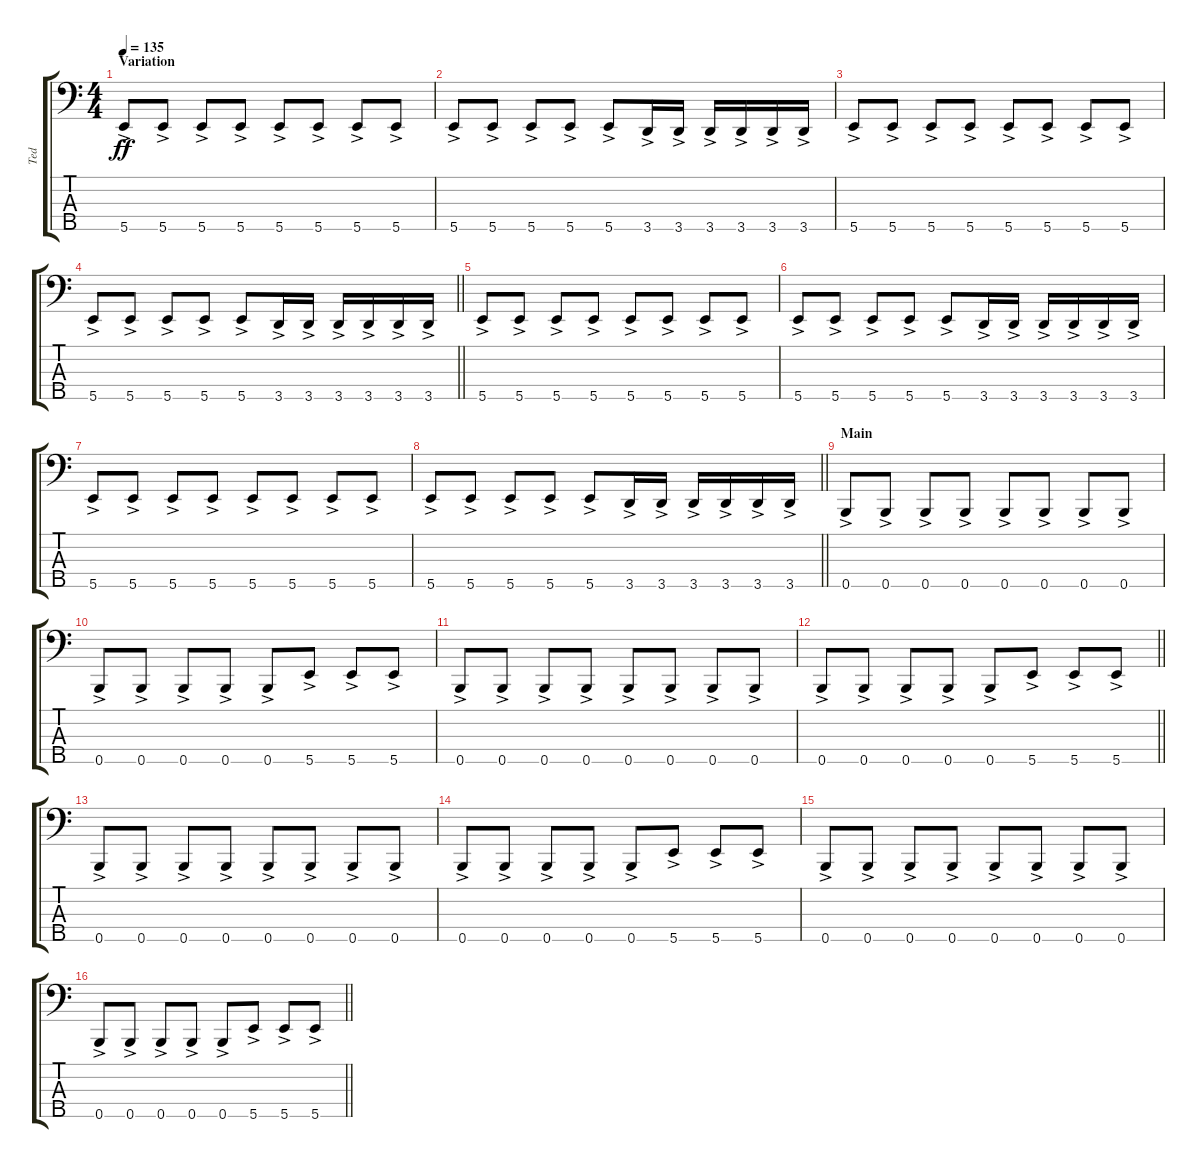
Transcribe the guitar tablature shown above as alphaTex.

\track ("Ted" "Ted") {instrument electricbassfinger}
\staff {score tabs}
\tuning (G2 D2 A1 E1 B0) {hide}
\ts (4 4)
\section ("" "Variation")
\tempo 135
\clef f4
\ks c
5.5{ac}.8{dy ff} 5.5{ac}.8 5.5{ac}.8 5.5{ac}.8 5.5{ac}.8 5.5{ac}.8 5.5{ac}.8 5.5{ac}.8 |
5.5{ac}.8 5.5{ac}.8 5.5{ac}.8 5.5{ac}.8 5.5{ac}.8 3.5{ac}.16 3.5{ac}.16 3.5{ac}.16 3.5{ac}.16 3.5{ac}.16 3.5{ac}.16 |
5.5{ac}.8 5.5{ac}.8 5.5{ac}.8 5.5{ac}.8 5.5{ac}.8 5.5{ac}.8 5.5{ac}.8 5.5{ac}.8 |
\barLineRight lightlight
5.5{ac}.8 5.5{ac}.8 5.5{ac}.8 5.5{ac}.8 5.5{ac}.8 3.5{ac}.16 3.5{ac}.16 3.5{ac}.16 3.5{ac}.16 3.5{ac}.16 3.5{ac}.16 |
\section ("" "")
5.5{ac}.8 5.5{ac}.8 5.5{ac}.8 5.5{ac}.8 5.5{ac}.8 5.5{ac}.8 5.5{ac}.8 5.5{ac}.8 |
5.5{ac}.8 5.5{ac}.8 5.5{ac}.8 5.5{ac}.8 5.5{ac}.8 3.5{ac}.16 3.5{ac}.16 3.5{ac}.16 3.5{ac}.16 3.5{ac}.16 3.5{ac}.16 |
5.5{ac}.8 5.5{ac}.8 5.5{ac}.8 5.5{ac}.8 5.5{ac}.8 5.5{ac}.8 5.5{ac}.8 5.5{ac}.8 |
\barLineRight lightlight
5.5{ac}.8 5.5{ac}.8 5.5{ac}.8 5.5{ac}.8 5.5{ac}.8 3.5{ac}.16 3.5{ac}.16 3.5{ac}.16 3.5{ac}.16 3.5{ac}.16 3.5{ac}.16 |
\section ("" "Main")
0.5{ac}.8 0.5{ac}.8 0.5{ac}.8 0.5{ac}.8 0.5{ac}.8 0.5{ac}.8 0.5{ac}.8 0.5{ac}.8 |
0.5{ac}.8 0.5{ac}.8 0.5{ac}.8 0.5{ac}.8 0.5{ac}.8 5.5{ac}.8 5.5{ac}.8 5.5{ac}.8 |
0.5{ac}.8 0.5{ac}.8 0.5{ac}.8 0.5{ac}.8 0.5{ac}.8 0.5{ac}.8 0.5{ac}.8 0.5{ac}.8 |
\barLineRight lightlight
0.5{ac}.8 0.5{ac}.8 0.5{ac}.8 0.5{ac}.8 0.5{ac}.8 5.5{ac}.8 5.5{ac}.8 5.5{ac}.8 |
\section ("" "")
0.5{ac}.8 0.5{ac}.8 0.5{ac}.8 0.5{ac}.8 0.5{ac}.8 0.5{ac}.8 0.5{ac}.8 0.5{ac}.8 |
0.5{ac}.8 0.5{ac}.8 0.5{ac}.8 0.5{ac}.8 0.5{ac}.8 5.5{ac}.8 5.5{ac}.8 5.5{ac}.8 |
0.5{ac}.8 0.5{ac}.8 0.5{ac}.8 0.5{ac}.8 0.5{ac}.8 0.5{ac}.8 0.5{ac}.8 0.5{ac}.8 |
\barLineRight lightlight
0.5{ac}.8 0.5{ac}.8 0.5{ac}.8 0.5{ac}.8 0.5{ac}.8 5.5{ac}.8 5.5{ac}.8 5.5{ac}.8
